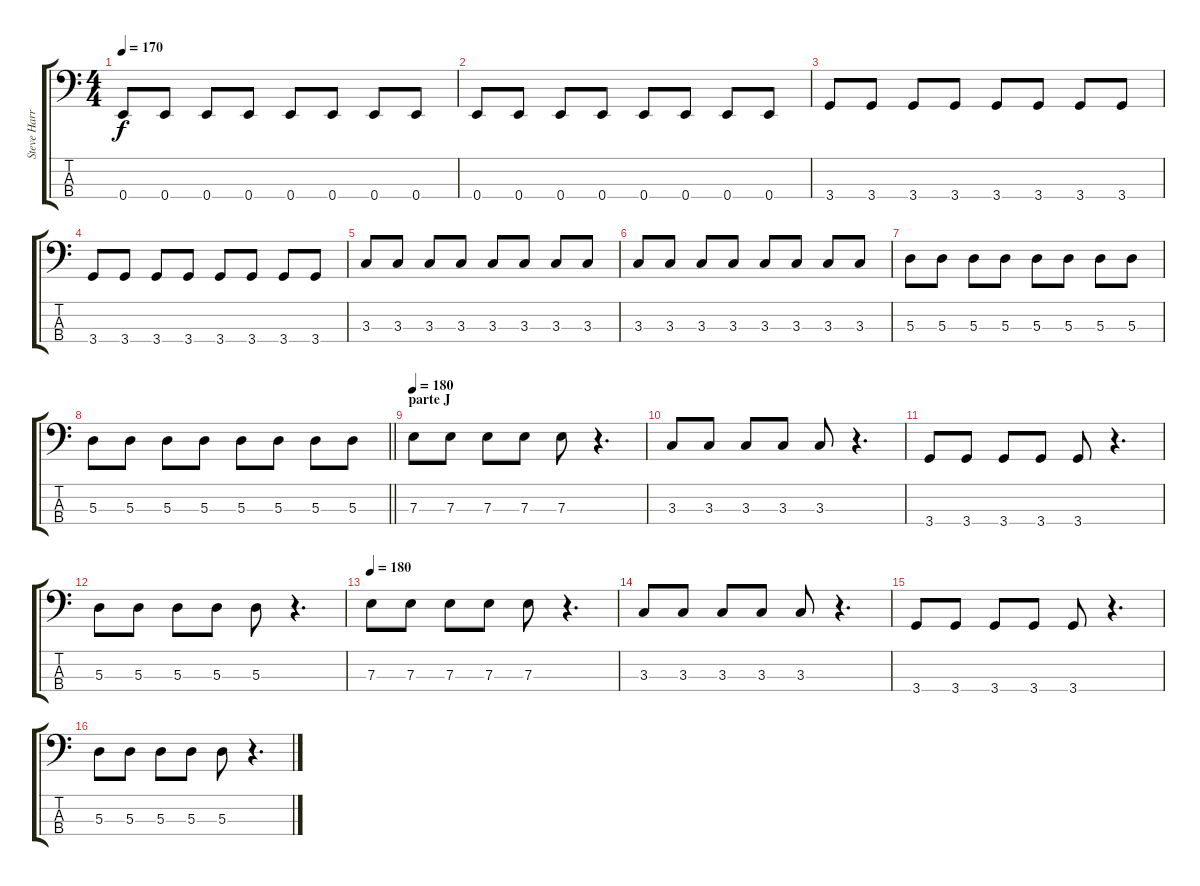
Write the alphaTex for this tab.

\track ("Steve Harris" "Steve Harr") {instrument electricbassfinger}
\staff {score tabs}
\tuning (G2 D2 A1 E1) {hide}
\ts (4 4)
\tempo 170
\clef f4
\ks c
0.4.8{dy f} 0.4.8 0.4.8 0.4.8 0.4.8 0.4.8 0.4.8 0.4.8 |
0.4.8 0.4.8 0.4.8 0.4.8 0.4.8 0.4.8 0.4.8 0.4.8 |
3.4.8 3.4.8 3.4.8 3.4.8 3.4.8 3.4.8 3.4.8 3.4.8 |
3.4.8 3.4.8 3.4.8 3.4.8 3.4.8 3.4.8 3.4.8 3.4.8 |
3.3.8 3.3.8 3.3.8 3.3.8 3.3.8 3.3.8 3.3.8 3.3.8 |
3.3.8 3.3.8 3.3.8 3.3.8 3.3.8 3.3.8 3.3.8 3.3.8 |
5.3.8 5.3.8 5.3.8 5.3.8 5.3.8 5.3.8 5.3.8 5.3.8 |
\barLineRight lightlight
5.3.8 5.3.8 5.3.8 5.3.8 5.3.8 5.3.8 5.3.8 5.3.8 |
\section ("" "parte J")
\tempo 180
7.3.8 7.3.8 7.3.8 7.3.8 7.3.8 r.4{d} |
3.3.8 3.3.8 3.3.8 3.3.8 3.3.8 r.4{d} |
3.4.8 3.4.8 3.4.8 3.4.8 3.4.8 r.4{d} |
5.3.8 5.3.8 5.3.8 5.3.8 5.3.8 r.4{d} |
\tempo 180
7.3.8 7.3.8 7.3.8 7.3.8 7.3.8 r.4{d} |
3.3.8 3.3.8 3.3.8 3.3.8 3.3.8 r.4{d} |
3.4.8 3.4.8 3.4.8 3.4.8 3.4.8 r.4{d} |
5.3.8 5.3.8 5.3.8 5.3.8 5.3.8 r.4{d}
